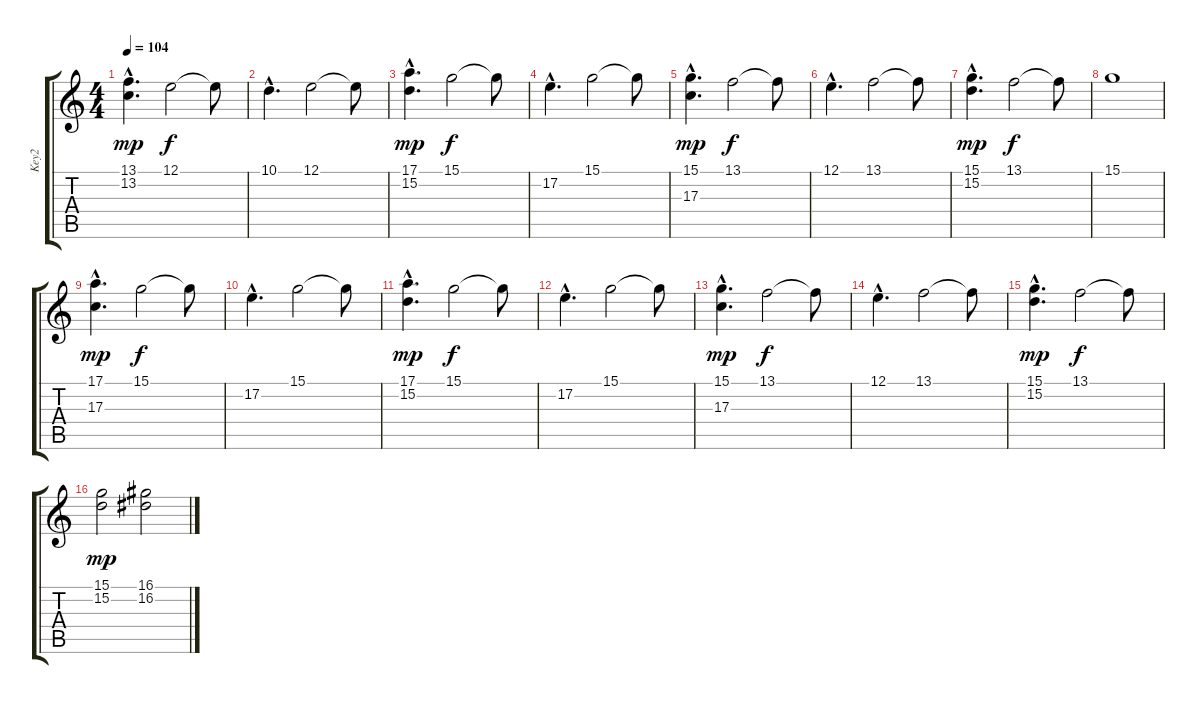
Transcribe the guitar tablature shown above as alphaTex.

\track ("Key2" "Key2") {instrument choiraahs}
\staff {score tabs}
\tuning (E4 B3 G3 D3 A2 E2) {hide}
\ts (4 4)
\tempo 104
\clef g2
\ks c
(13.1{hac} 13.2).4{d dy mp} 12.1.2{dy f} 12.1{t}.8 |
10.1{hac}.4{d} 12.1.2 12.1{t}.8 |
(17.1{hac} 15.2).4{d dy mp} 15.1.2{dy f} 15.1{t}.8 |
17.2{hac}.4{d} 15.1.2 15.1{t}.8 |
(15.1{hac} 17.3).4{d dy mp} 13.1.2{dy f} 13.1{t}.8 |
12.1{hac}.4{d} 13.1.2 13.1{t}.8 |
(15.1{hac} 15.2).4{d dy mp} 13.1.2{dy f} 13.1{t}.8 |
15.1.1 |
(17.1{hac} 17.3).4{d dy mp} 15.1.2{dy f} 15.1{t}.8 |
17.2{hac}.4{d} 15.1.2 15.1{t}.8 |
(17.1{hac} 15.2).4{d dy mp} 15.1.2{dy f} 15.1{t}.8 |
17.2{hac}.4{d} 15.1.2 15.1{t}.8 |
(15.1{hac} 17.3).4{d dy mp} 13.1.2{dy f} 13.1{t}.8 |
12.1{hac}.4{d} 13.1.2 13.1{t}.8 |
(15.1{hac} 15.2).4{d dy mp} 13.1.2{dy f} 13.1{t}.8 |
(15.1 15.2).2{dy mp} (16.1 16.2).2
